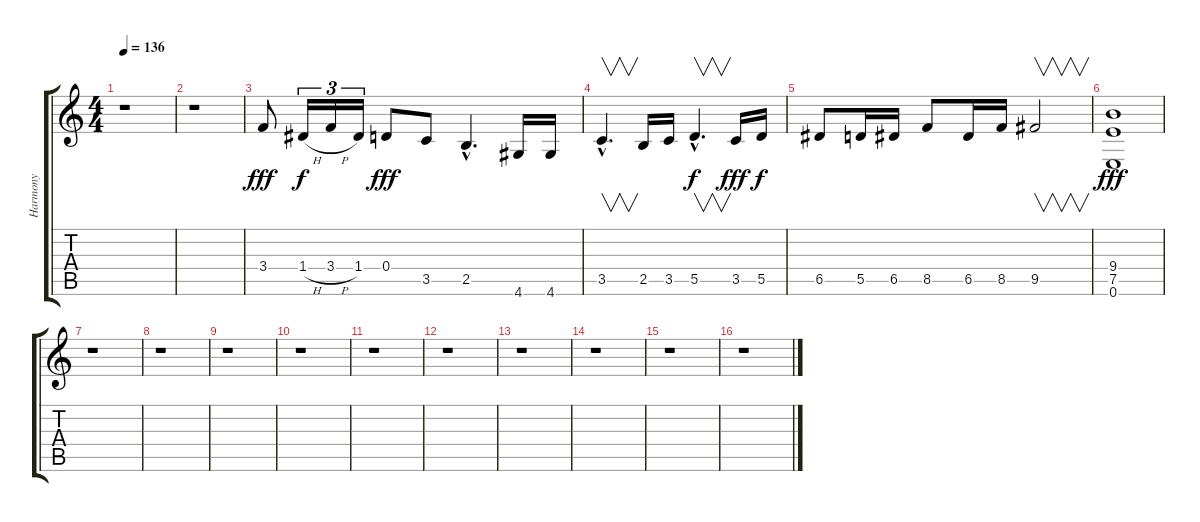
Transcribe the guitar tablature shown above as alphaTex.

\track ("Harmony" "Harmony") {instrument overdrivenguitar}
\staff {score tabs}
\tuning (E4 B3 G3 D3 A2 E2) {hide}
\ts (4 4)
\tempo 136
\clef g2
\ks c
r.1{dy fff} |
r.1 |
3.4.8 1.4{h}.16{tu (3 2) dy f} 3.4{h}.16{tu (3 2)} 1.4.16{tu (3 2)} 0.4.8{dy fff} 3.5.8 2.5{hac}.4{d} 4.6.16 4.6.16 |
3.5{hac}.4{v d} 2.5.16 3.5.16 5.5{hac}.4{v d dy f} 3.5.16{dy fff} 5.5.16{dy f} |
6.5.8 5.5.16 6.5.16 8.5.8 6.5.16 8.5.16 9.5.2{v} |
(9.4 7.5 0.6).1{dy fff} |
r.1 |
r.1 |
r.1 |
r.1 |
r.1 |
r.1 |
r.1 |
r.1 |
r.1 |
r.1
